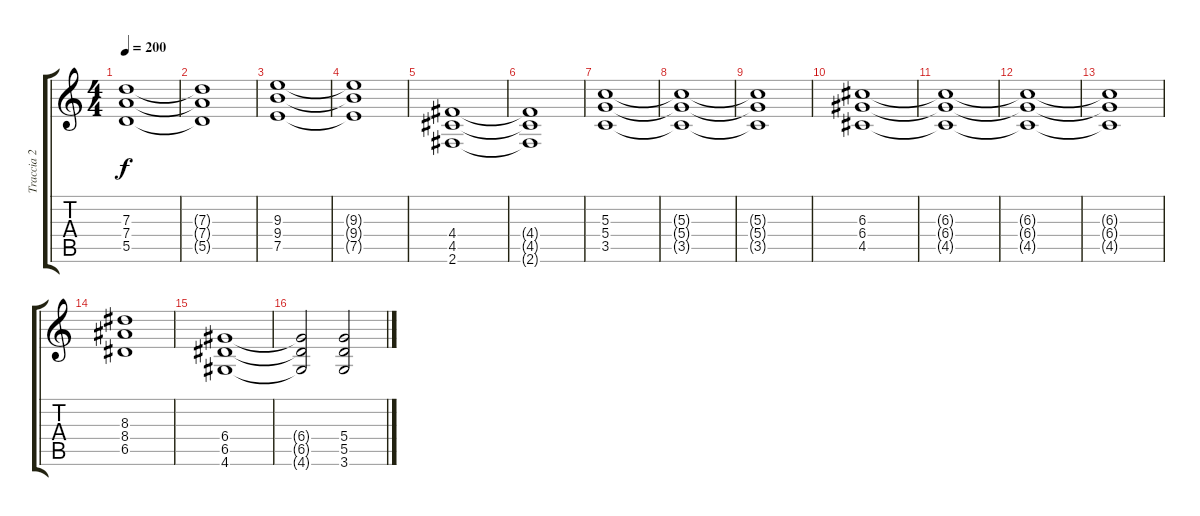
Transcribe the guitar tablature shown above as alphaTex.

\track ("Traccia 2" "Traccia 2") {instrument distortionguitar}
\staff {score tabs}
\tuning (E4 B3 G3 D3 A2 E2) {hide}
\ts (4 4)
\tempo 200
\clef g2
\ks c
(7.3 7.4 5.5).1{dy f} |
(7.3{t} 7.4{t} 5.5{t}).1 |
(9.3 9.4 7.5).1 |
(9.3{t} 9.4{t} 7.5{t}).1 |
(4.4 4.5 2.6).1 |
(4.4{t} 4.5{t} 2.6{t}).1 |
(5.3 5.4 3.5).1 |
(5.3{t} 5.4{t} 3.5{t}).1 |
(5.3{t} 5.4{t} 3.5{t}).1 |
(6.3 6.4 4.5).1 |
(6.3{t} 6.4{t} 4.5{t}).1 |
(6.3{t} 6.4{t} 4.5{t}).1 |
(6.3{t} 6.4{t} 4.5{t}).1 |
(8.3 8.4 6.5).1 |
(6.4 6.5 4.6).1 |
(6.4{t} 6.5{t} 4.6{t}).2 (5.4 5.5 3.6).2
